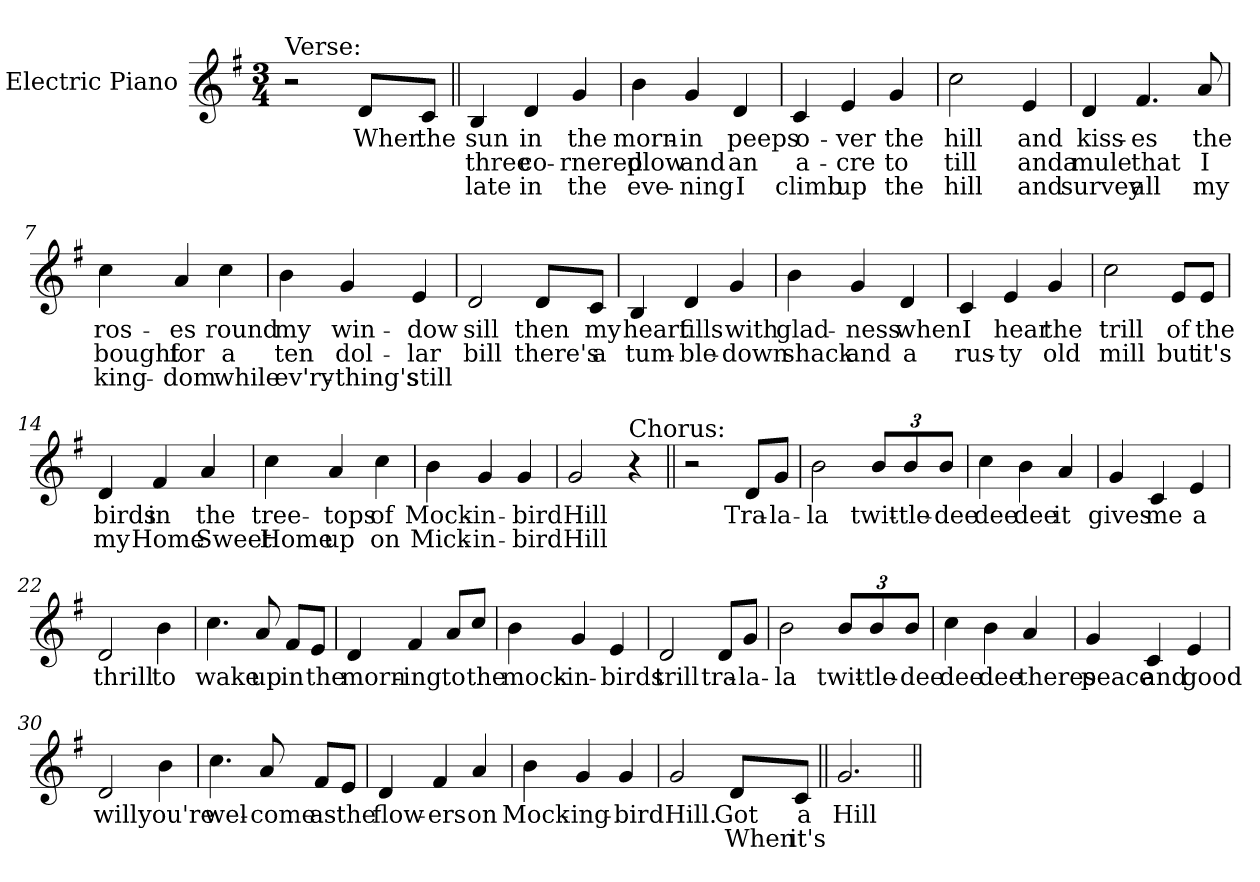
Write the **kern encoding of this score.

**kern	**text	**text	**text
*part1	*part1	*part1	*part1
*staff1	*staff1	*staff1	*staff1
*I"Electric Piano	*	*	*
*I'E.Pno	*	*	*
*clefG2	*	*	*
*k[f#]	*	*	*
*G:	*	*	*
*M3/4	*	*	*
=1	=1	=1	=1
!LO:TX:a:t=Verse&colon;	!	!	!
2r	.	.	.
8d/L	When	.	.
8c/J	the	.	.
=2||	=2||	=2||	=2||
4B/	sun	three	late
4d/	in	co-	in
4g/	the	-rnered	the
=3	=3	=3	=3
4b\	morn-	plow	eve-
4g/	-in	and	-ning
4d/	peeps	an	I
=4	=4	=4	=4
4c/	o-	a-	climb
4e/	-ver	-cre	up
4g/	the	to	the
!!LO:LB:g=z
=5	=5	=5	=5
2cc\	hill	till	hill
4e/	and	anda	and
=6	=6	=6	=6
4d/	kiss-	mule	survey
4.f#/	-es	that	all
8a/	the	I	my
=7	=7	=7	=7
4cc\	ros-	bought	king-
4a/	-es	for	-dom
4cc\	round	a	while
=8	=8	=8	=8
4b\	my	ten	ev'ry-
4g/	win-	dol-	-thing's
4e/	-dow	-lar	still
!!LO:LB:g=z
=9	=9	=9	=9
2d/	sill	bill	.
8d/L	then	there's	.
8c/J	my	a	.
=10	=10	=10	=10
4B/	heart	tum-	.
4d/	fills	-ble-	.
4g/	with	down	.
=11	=11	=11	=11
4b\	glad-	shack	.
4g/	ness	and	.
4d/	when	a	.
=12	=12	=12	=12
4c/	I	rus-	.
4e/	hear	-ty	.
4g/	the	old	.
=13	=13	=13	=13
2cc\	trill	mill	.
8e/L	of	but	.
8e/J	the	it's	.
!!LO:LB:g=z
=14	=14	=14	=14
4d/	birds	my	.
4f#/	in	Home	.
4a/	the	Sweet	.
=15	=15	=15	=15
4cc\	tree-	Home	.
4a/	-tops	up	.
4cc\	of	on	.
=16	=16	=16	=16
4b\	Mock-	Mick-	.
4g/	-in-	in-	.
4g/	-bird	-bird	.
=17	=17	=17	=17
2g/	Hill	Hill	.
!LO:TX:a:t=Chorus&colon;	!	!	!
4r	.	.	.
=18||	=18||	=18||	=18||
2r	.	.	.
8d/L	Tra-	.	.
8g/J	-la-	.	.
!!LO:LB:g=z
=19	=19	=19	=19
2b\	-la	.	.
*Xbrackettup	*	*	*
12b/L	twit-	.	.
12b/	-tle-	.	.
12b/J	-dee	.	.
=20	=20	=20	=20
4cc\	dee	.	.
4b\	dee	.	.
4a/	it	.	.
=21	=21	=21	=21
4g/	gives	.	.
4c/	me	.	.
4e/	a	.	.
=22	=22	=22	=22
2d/	thrill	.	.
4b\	to	.	.
=23	=23	=23	=23
4.cc\	wake	.	.
8a/	up	.	.
8f#/L	in	.	.
8e/J	the	.	.
!!LO:LB:g=z
=24	=24	=24	=24
4d/	morn-	.	.
4f#/	-ing	.	.
8a/L	to	.	.
8cc/J	the	.	.
=25	=25	=25	=25
4b\	mock-	.	.
4g/	-in-	.	.
4e/	-birds	.	.
=26	=26	=26	=26
2d/	trill	.	.
8d/L	tra-	.	.
8g/J	-la-	.	.
=27	=27	=27	=27
2b\	-la	.	.
12b/L	twit-	.	.
12b/	-tle-	.	.
12b/J	-dee	.	.
=28	=28	=28	=28
4cc\	dee	.	.
4b\	dee	.	.
4a/	theres	.	.
!!LO:LB:g=z
=29	=29	=29	=29
4g/	peace	.	.
4c/	and	.	.
4e/	good	.	.
=30	=30	=30	=30
2d/	will	.	.
4b\	you're	.	.
=31	=31	=31	=31
4.cc\	wel-	.	.
8a/	come	.	.
8f#/L	as	.	.
8e/J	the	.	.
=32	=32	=32	=32
4d/	flow-	.	.
4f#/	-ers	.	.
4a/	on	.	.
=33	=33	=33	=33
4b\	Mock-	.	.
4g/	-ing-	.	.
4g/	-bird	.	.
=34	=34	=34	=34
2g/	Hill.	.	.
8d/L	Got	When	.
8c/J	a	it's	.
=35||	=35||	=35||	=35||
2.g/	Hill	.	.
=||	=||	=||	=||
*-	*-	*-	*-
